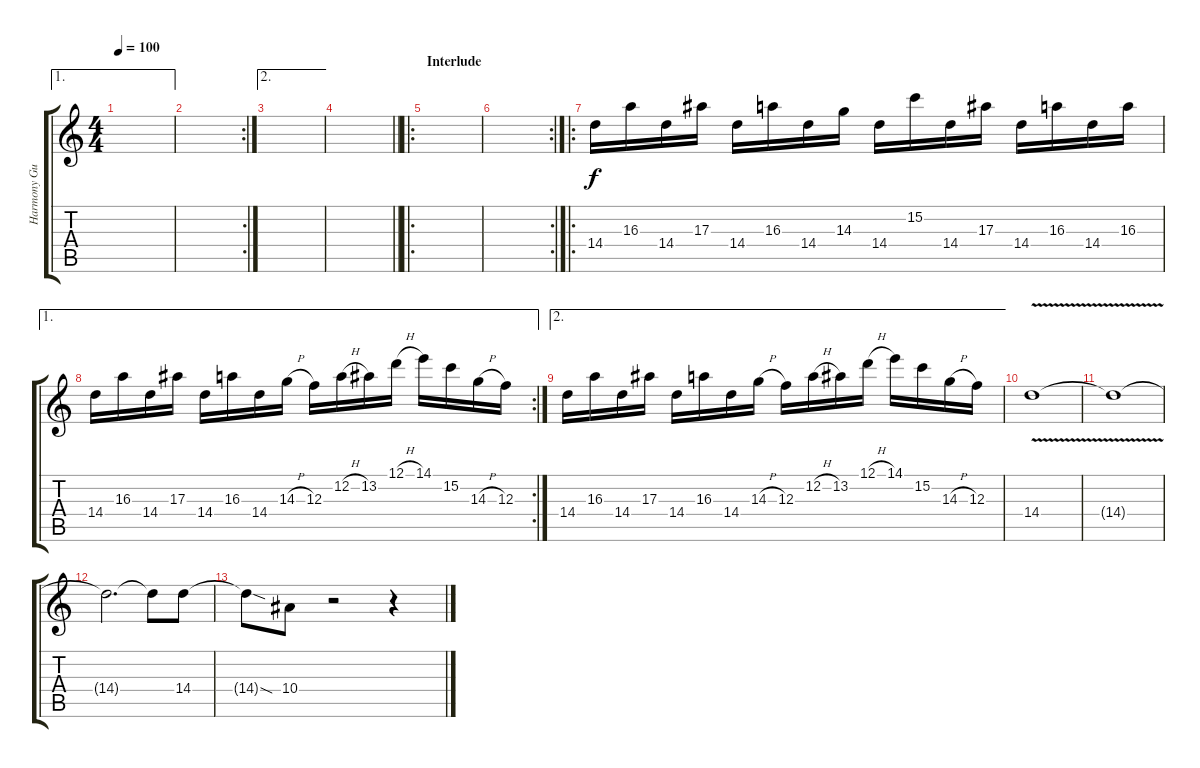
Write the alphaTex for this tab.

\track ("Harmony Guitar" "Harmony Gu") {instrument distortionguitar}
\staff {score tabs}
\tuning (D4 A3 F3 C3 G2 D2) {hide}
\ae 1
\ts (4 4)
\tempo 100
\clef g2
\ks c
|
\rc 2
|
\ae 2
|
\barLineRight lightlight
|
\ro
\section ("" "Interlude")
|
\rc 2
|
\ro
14.4.16 16.3.16 14.4.16 17.3.16 14.4.16 16.3.16 14.4.16 14.3.16 14.4.16 15.2.16 14.4.16 17.3.16 14.4.16 16.3.16 14.4.16 16.3.16 |
\ae 1
\rc 2
14.4.16 16.3.16 14.4.16 17.3.16 14.4.16 16.3.16 14.4.16 14.3{h}.16 12.3.16 12.2{h}.16 13.2.16 12.1{h}.16 14.1.16 15.2.16 14.3{h}.16 12.3.16 |
\ae 2
14.4.16 16.3.16 14.4.16 17.3.16 14.4.16 16.3.16 14.4.16 14.3{h}.16 12.3.16 12.2{h}.16 13.2.16 12.1{h}.16 14.1.16 15.2.16 14.3{h}.16 12.3.16 |
14.4{v}.1 |
14.4{t}.1 |
14.4{t}.2{d} 14.4{t}.8 14.4.8 |
14.4{sod t}.8 10.4.8 r.2 r.4
